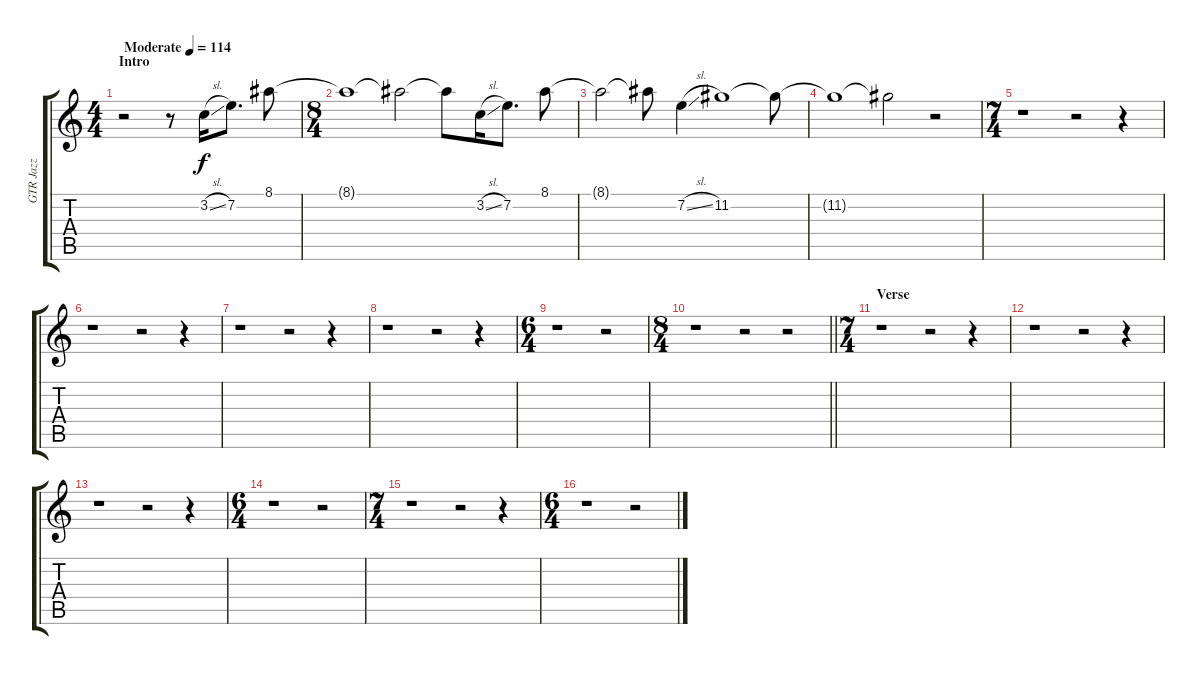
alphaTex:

\track ("GTR Jazz" "GTR Jazz") {instrument electricguitarjazz}
\staff {score tabs}
\tuning (D4 A3 F3 C3 G2 C2) {hide}
\ts (4 4)
\section ("" "Intro")
\tempo (114 "Moderate")
\clef g2
\ks c
r.2{dy f instrument electricguitarjazz} r.8 3.2{sl}.16 7.2.8{d} 8.1.8 |
\ts (8 4)
8.1{t}.1 8.1{t}.2 8.1{t}.8 3.2{sl}.16 7.2.8{d} 8.1.8 |
8.1{t}.2 8.1{t}.8 7.2{sl}.4 11.2.1 11.2{t}.8 |
11.2{t}.1 11.2{t}.2 r.2 |
\ts (7 4)
r.1 r.2 r.4 |
r.1 r.2 r.4 |
r.1 r.2 r.4 |
r.1 r.2 r.4 |
\ts (6 4)
r.1 r.2 |
\ts (8 4)
\barLineRight lightlight
r.1 r.2 r.2 |
\ts (7 4)
\section ("" "Verse")
r.1 r.2 r.4 |
r.1 r.2 r.4 |
r.1 r.2 r.4 |
\ts (6 4)
r.1 r.2 |
\ts (7 4)
r.1 r.2 r.4 |
\ts (6 4)
r.1 r.2
